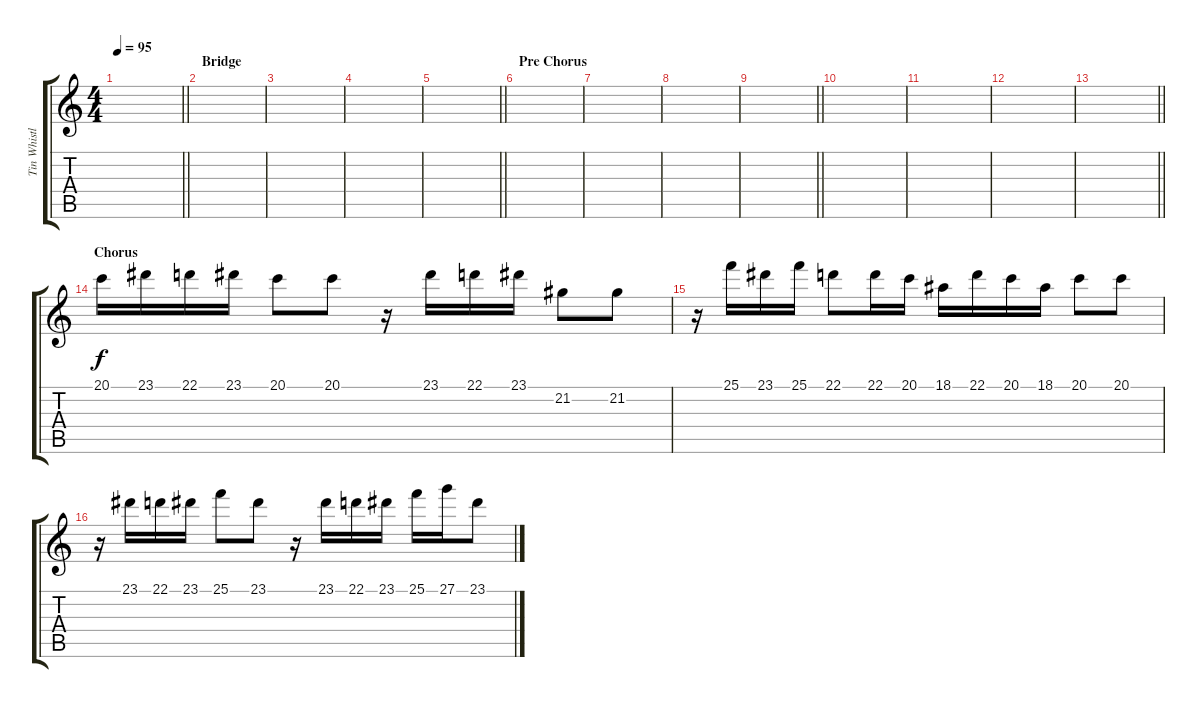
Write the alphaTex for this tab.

\track ("Tin Whistle" "Tin Whistl") {instrument piccolo}
\staff {score tabs}
\tuning (E4 B3 G3 D3 A2 E2) {hide}
\ts (4 4)
\tempo 95
\clef g2
\barLineRight lightlight
\ks c
|
\section ("" "Bridge")
|
|
|
\barLineRight lightlight
|
\section ("" "Pre Chorus")
|
|
|
\barLineRight lightlight
|
|
|
|
\barLineRight lightlight
|
\section ("" "Chorus")
20.1.16 23.1.16 22.1.16 23.1.16 20.1.8 20.1.8 r.16 23.1.16 22.1.16 23.1.16 21.2.8 21.2.8 |
r.16 25.1.16 23.1.16 25.1.16 22.1.8 22.1.16 20.1.16 18.1.16 22.1.16 20.1.16 18.1.16 20.1.8 20.1.8 |
r.16 23.1.16 22.1.16 23.1.16 25.1.8 23.1.8 r.16 23.1.16 22.1.16 23.1.16 25.1.16 27.1.16 23.1.8
